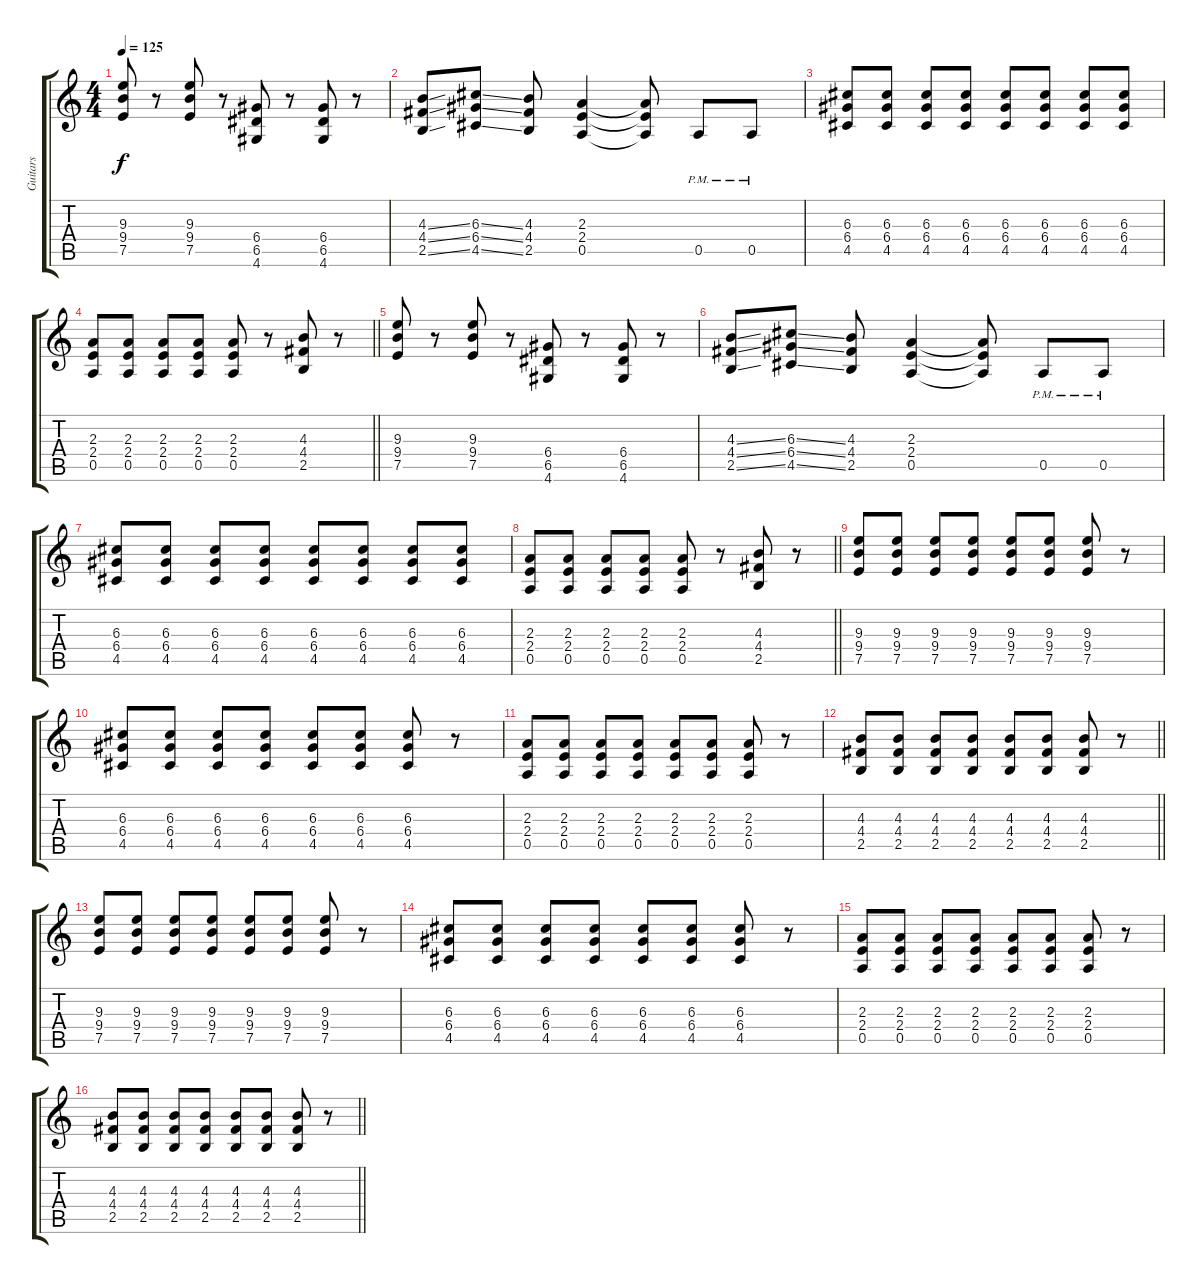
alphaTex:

\track ("Guitars" "Guitars") {instrument distortionguitar}
\staff {score tabs}
\tuning (E4 B3 G3 D3 A2 E2) {hide}
\ts (4 4)
\tempo 125
\clef g2
\ks c
(9.3 9.4 7.5).8{dy f} r.8 (9.3 9.4 7.5).8 r.8 (6.4 6.5 4.6).8 r.8 (6.4 6.5 4.6).8 r.8 |
(4.3{ss} 4.4{ss} 2.5{ss}).8 (6.3{ss} 6.4{ss} 4.5{ss}).8 (4.3 4.4 2.5).8 (2.3 2.4 0.5).4 (2.3{t} 2.4{t} 0.5{t}).8 0.5{pm}.8 0.5{pm}.8 |
(6.3 6.4 4.5).8 (6.3 6.4 4.5).8 (6.3 6.4 4.5).8 (6.3 6.4 4.5).8 (6.3 6.4 4.5).8 (6.3 6.4 4.5).8 (6.3 6.4 4.5).8 (6.3 6.4 4.5).8 |
\barLineRight lightlight
(2.3 2.4 0.5).8 (2.3 2.4 0.5).8 (2.3 2.4 0.5).8 (2.3 2.4 0.5).8 (2.3 2.4 0.5).8 r.8 (4.3 4.4 2.5).8 r.8 |
(9.3 9.4 7.5).8 r.8 (9.3 9.4 7.5).8 r.8 (6.4 6.5 4.6).8 r.8 (6.4 6.5 4.6).8 r.8 |
(4.3{ss} 4.4{ss} 2.5{ss}).8 (6.3{ss} 6.4{ss} 4.5{ss}).8 (4.3 4.4 2.5).8 (2.3 2.4 0.5).4 (2.3{t} 2.4{t} 0.5{t}).8 0.5{pm}.8 0.5{pm}.8 |
(6.3 6.4 4.5).8 (6.3 6.4 4.5).8 (6.3 6.4 4.5).8 (6.3 6.4 4.5).8 (6.3 6.4 4.5).8 (6.3 6.4 4.5).8 (6.3 6.4 4.5).8 (6.3 6.4 4.5).8 |
\barLineRight lightlight
(2.3 2.4 0.5).8 (2.3 2.4 0.5).8 (2.3 2.4 0.5).8 (2.3 2.4 0.5).8 (2.3 2.4 0.5).8 r.8 (4.3 4.4 2.5).8 r.8 |
(9.3 9.4 7.5).8 (9.3 9.4 7.5).8 (9.3 9.4 7.5).8 (9.3 9.4 7.5).8 (9.3 9.4 7.5).8 (9.3 9.4 7.5).8 (9.3 9.4 7.5).8 r.8 |
(6.3 6.4 4.5).8 (6.3 6.4 4.5).8 (6.3 6.4 4.5).8 (6.3 6.4 4.5).8 (6.3 6.4 4.5).8 (6.3 6.4 4.5).8 (6.3 6.4 4.5).8 r.8 |
(2.3 2.4 0.5).8 (2.3 2.4 0.5).8 (2.3 2.4 0.5).8 (2.3 2.4 0.5).8 (2.3 2.4 0.5).8 (2.3 2.4 0.5).8 (2.3 2.4 0.5).8 r.8 |
\barLineRight lightlight
(4.3 4.4 2.5).8 (4.3 4.4 2.5).8 (4.3 4.4 2.5).8 (4.3 4.4 2.5).8 (4.3 4.4 2.5).8 (4.3 4.4 2.5).8 (4.3 4.4 2.5).8 r.8 |
(9.3 9.4 7.5).8 (9.3 9.4 7.5).8 (9.3 9.4 7.5).8 (9.3 9.4 7.5).8 (9.3 9.4 7.5).8 (9.3 9.4 7.5).8 (9.3 9.4 7.5).8 r.8 |
(6.3 6.4 4.5).8 (6.3 6.4 4.5).8 (6.3 6.4 4.5).8 (6.3 6.4 4.5).8 (6.3 6.4 4.5).8 (6.3 6.4 4.5).8 (6.3 6.4 4.5).8 r.8 |
(2.3 2.4 0.5).8 (2.3 2.4 0.5).8 (2.3 2.4 0.5).8 (2.3 2.4 0.5).8 (2.3 2.4 0.5).8 (2.3 2.4 0.5).8 (2.3 2.4 0.5).8 r.8 |
\barLineRight lightlight
(4.3 4.4 2.5).8 (4.3 4.4 2.5).8 (4.3 4.4 2.5).8 (4.3 4.4 2.5).8 (4.3 4.4 2.5).8 (4.3 4.4 2.5).8 (4.3 4.4 2.5).8 r.8
